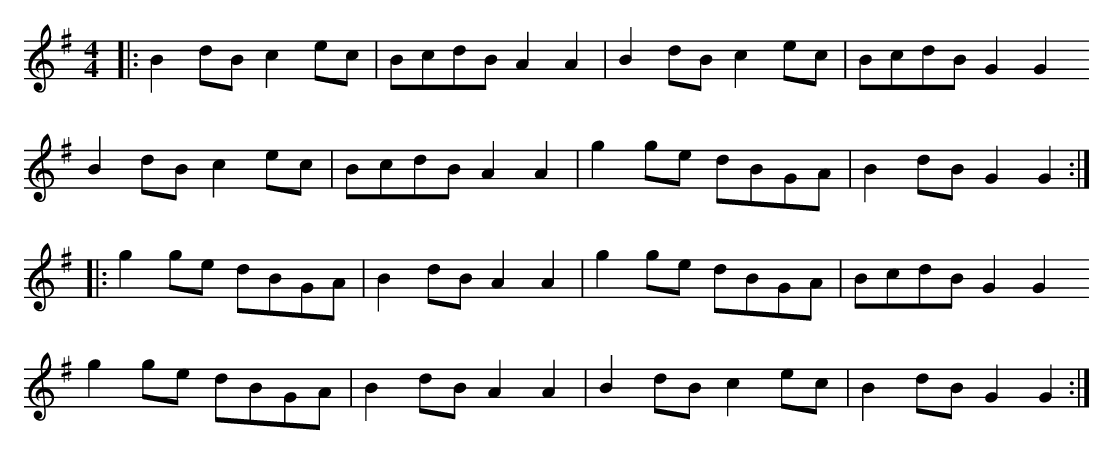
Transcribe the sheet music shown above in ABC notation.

X:1
M:4/4
K:G
|:B2dB c2ec|BcdB A2A2|B2dB c2ec|BcdB G2G2
B2dB c2ec|BcdB A2A2|g2ge dBGA|B2dB G2G2:|
|:g2ge dBGA|B2dB A2A2|g2ge dBGA|BcdB G2G2
g2ge dBGA|B2dB A2A2|B2dB c2ec|B2dB G2G2:|
